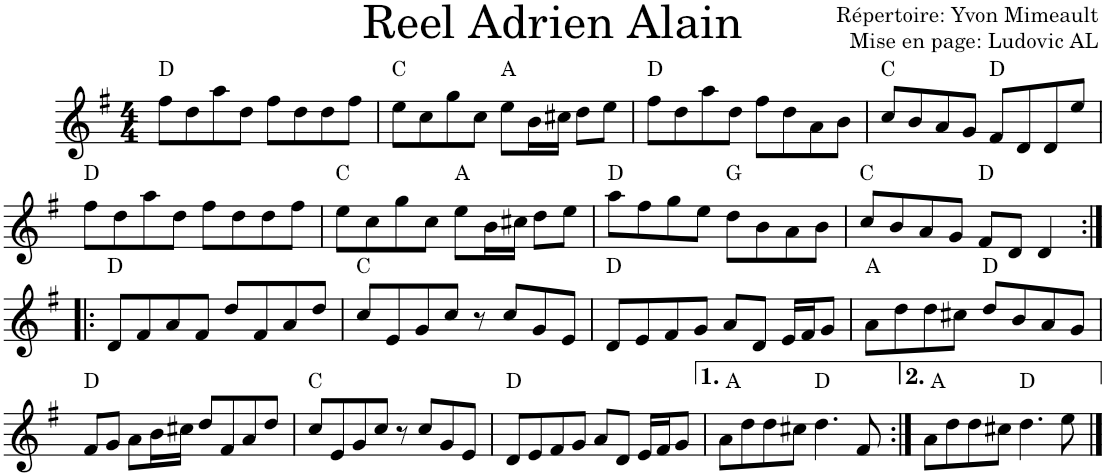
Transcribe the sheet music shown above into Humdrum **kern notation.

**kern	**harte
*part1	*part1
*staff1	*
*I"Voice	*
*I'V	*
*clefG2	*
*k[f#]	*
*M4/4	*
=1	=1
8ff#\L	D:maj
8dd\	.
8aa\	.
8dd\J	.
8ff#\L	.
8dd\	.
8dd\	.
8ff#\J	.
=2	=2
8ee\L	C:maj
8cc\	.
8gg\	.
8cc\J	.
8ee\L	A:maj
16b\L	.
16cc#X\JJ	.
8dd\L	.
8ee\J	.
=3	=3
8ff#\L	D:maj
8dd\	.
8aa\	.
8dd\J	.
8ff#\L	.
8dd\	.
8a\	.
8b\J	.
=4	=4
8cc/L	C:maj
8b/	.
8a/	.
8g/J	.
8f#/L	D:maj
8d/	.
8d/	.
8ee/J	.
!!LO:LB:g=z
=5	=5
8ff#\L	D:maj
8dd\	.
8aa\	.
8dd\J	.
8ff#\L	.
8dd\	.
8dd\	.
8ff#\J	.
=6	=6
8ee\L	C:maj
8cc\	.
8gg\	.
8cc\J	.
8ee\L	A:maj
16b\L	.
16cc#X\JJ	.
8dd\L	.
8ee\J	.
=7	=7
8aa\L	D:maj
8ff#\	.
8gg\	.
8ee\J	.
8dd\L	G:maj
8b\	.
8a\	.
8b\J	.
=8	=8
8cc/L	C:maj
8b/	.
8a/	.
8g/J	.
8f#/L	D:maj
8d/J	.
4d/	.
!!LO:LB:g=z
=9:|!|:	=9:|!|:
8d/L	D:maj
8f#/	.
8a/	.
8f#/J	.
8dd/L	.
8f#/	.
8a/	.
8dd/J	.
=10	=10
8cc/L	C:maj
8e/	.
8g/	.
8cc/J	.
8r	.
8cc/L	.
8g/	.
8e/J	.
=11	=11
8d/L	D:maj
8e/	.
8f#/	.
8g/J	.
8a/L	.
8d/J	.
16e/LL	.
16f#/J	.
8g/J	.
=12	=12
8a\L	A:maj
8dd\	.
8dd\	.
8cc#X\J	.
8dd/L	D:maj
8b/	.
8a/	.
8g/J	.
!!LO:LB:g=z
=13	=13
8f#/L	D:maj
8g/J	.
8a\L	.
16b\L	.
16cc#X\JJ	.
8dd/L	.
8f#/	.
8a/	.
8dd/J	.
=14	=14
8cc/L	C:maj
8e/	.
8g/	.
8cc/J	.
8r	.
8cc/L	.
8g/	.
8e/J	.
=15	=15
8d/L	D:maj
8e/	.
8f#/	.
8g/J	.
8a/L	.
8d/J	.
16e/LL	.
16f#/J	.
8g/J	.
=16	=16
8a\L	A:maj
8dd\	.
8dd\	.
8cc#X\J	.
4.dd\	D:maj
8f#/	.
=17:|!	=17:|!
8a\L	A:maj
8dd\	.
8dd\	.
8cc#X\J	.
4.dd\	D:maj
8ee\	.
==	==
*-	*-
